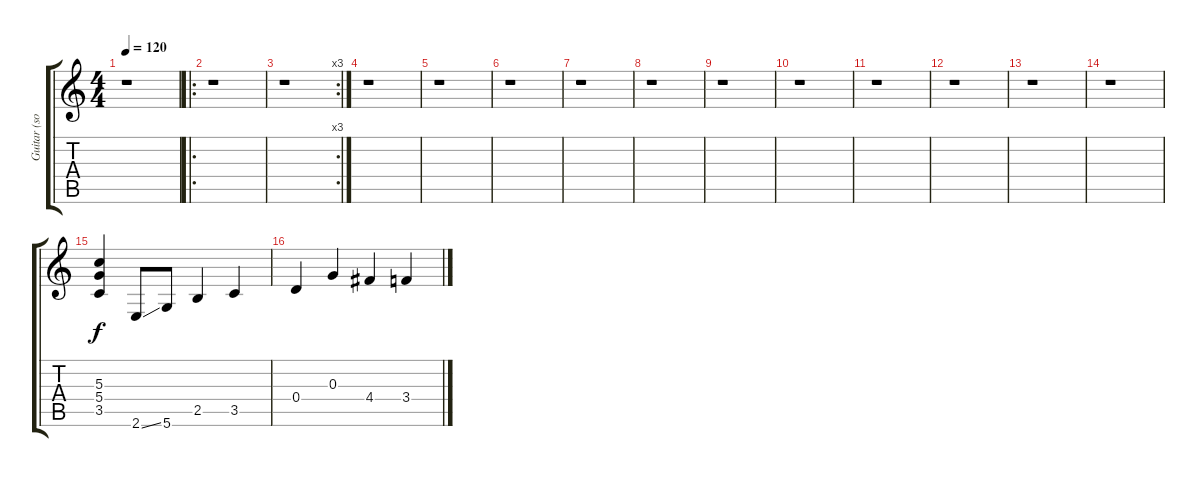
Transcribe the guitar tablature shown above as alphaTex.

\track ("Guitar (solo)" "Guitar (so") {instrument overdrivenguitar}
\staff {score tabs}
\tuning (E4 B3 G3 D3 A2 D2) {hide}
\ts (4 4)
\tempo 120
\clef g2
\ks c
r.1{dy f} |
\ro
r.1 |
\rc 3
r.1 |
r.1 |
r.1 |
r.1 |
r.1 |
r.1 |
r.1 |
r.1 |
r.1 |
r.1 |
r.1 |
r.1 |
(5.3 5.4 3.5).4 2.6{ss}.8 5.6.8 2.5.4 3.5.4 |
0.4.4 0.3.4 4.4.4 3.4.4
